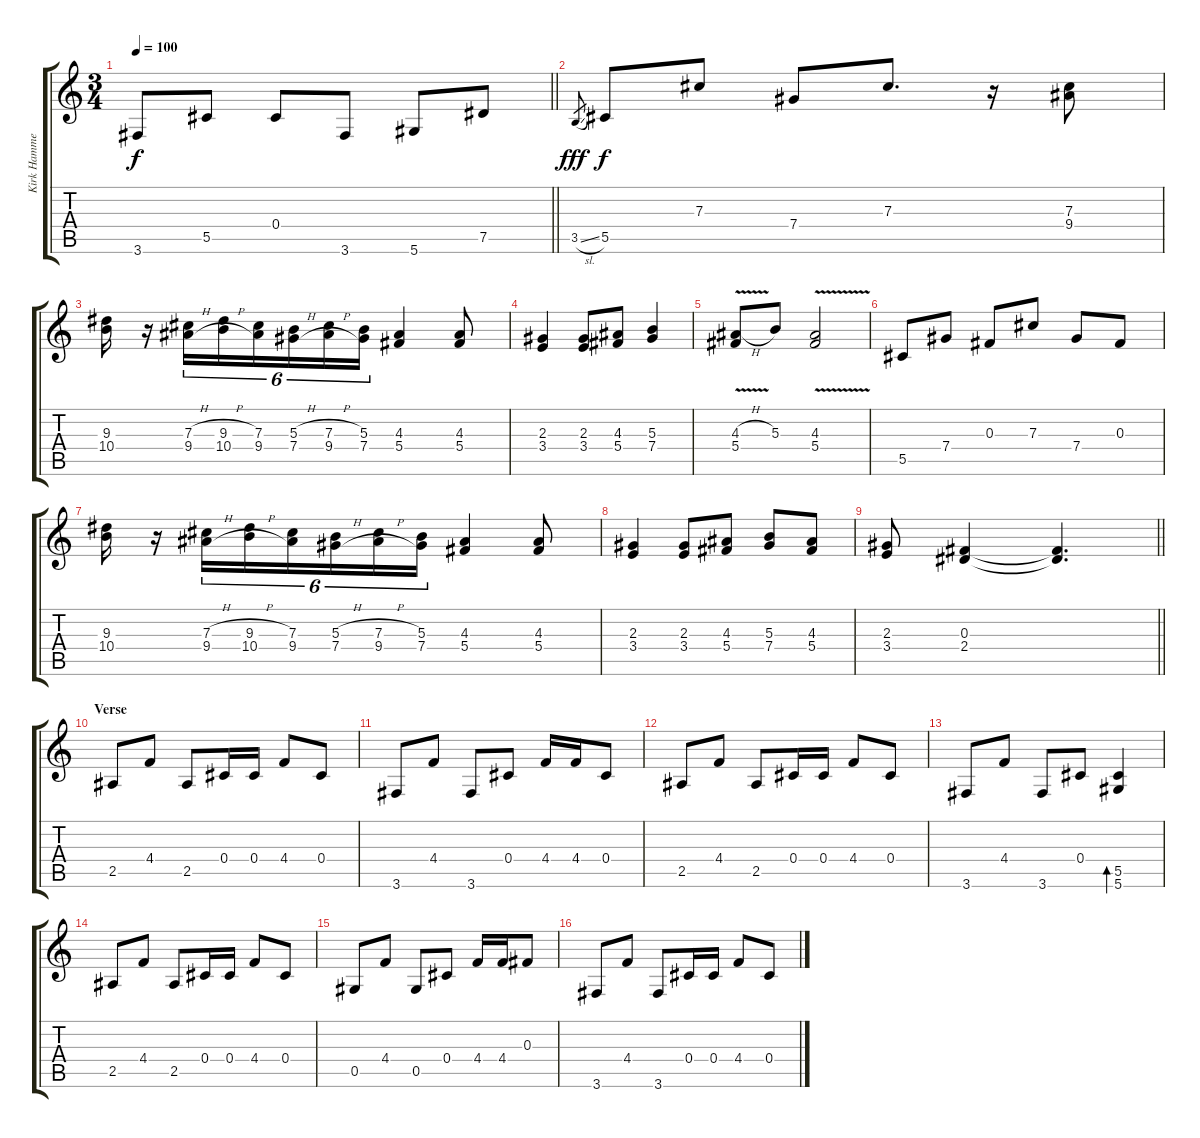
\track ("Kirk Hammett" "Kirk Hamme") {instrument electricguitarjazz}
\staff {score tabs}
\tuning (Eb4 Bb3 Gb3 Db3 Ab2 Eb2) {hide}
\ts (3 4)
\tempo 100
\clef g2
\barLineRight lightlight
\ks c
3.6.8{dy f} 5.5.8 0.4.8 3.6.8 5.6.8 7.5.8 |
3.5{sl}.8{gr dy fff} 5.5.8{dy f} 7.3.8 7.4.8 7.3.8{d} r.16 (7.3 9.4).8 |
(9.3 10.4).16 r.16 (7.3{h} 9.4{h}).16{tu (6 4)} (9.3{h} 10.4{h}).16{tu (6 4)} (7.3 9.4).16{tu (6 4)} (5.3{h} 7.4{h}).16{tu (6 4)} (7.3{h} 9.4{h}).16{tu (6 4)} (5.3 7.4).16{tu (6 4)} (4.3 5.4).4 (4.3 5.4).8 |
(2.3 3.4).4 (2.3 3.4).8 (4.3 5.4).8 (5.3 7.4).4 |
(4.3{h} 5.4{v}).8 5.3.8 (4.3{v} 5.4).2 |
5.5.8 7.4.8 0.3.8 7.3.8 7.4.8 0.3.8 |
(9.3 10.4).16 r.16 (7.3{h} 9.4{h}).16{tu (6 4)} (9.3{h} 10.4{h}).16{tu (6 4)} (7.3 9.4).16{tu (6 4)} (5.3{h} 7.4{h}).16{tu (6 4)} (7.3{h} 9.4{h}).16{tu (6 4)} (5.3 7.4).16{tu (6 4)} (4.3 5.4).4 (4.3 5.4).8 |
(2.3 3.4).4 (2.3 3.4).8 (4.3 5.4).8 (5.3 7.4).8 (4.3 5.4).8 |
\barLineRight lightlight
(2.3 3.4).8 (0.3 2.4).4 (0.3{t} 2.4{t}).4{d} |
\section ("" "Verse")
2.5.8 4.4.8 2.5.8 0.4.16 0.4.16 4.4.8 0.4.8 |
3.6.8 4.4.8 3.6.8 0.4.8 4.4.16 4.4.16 0.4.8 |
2.5.8 4.4.8 2.5.8 0.4.16 0.4.16 4.4.8 0.4.8 |
3.6.8 4.4.8 3.6.8 0.4.8 (5.5 5.6).4{bd 240} |
2.5.8 4.4.8 2.5.8 0.4.16 0.4.16 4.4.8 0.4.8 |
0.5.8 4.4.8 0.5.8 0.4.8 4.4.16 4.4.16 0.3.8 |
3.6.8 4.4.8 3.6.8 0.4.16 0.4.16 4.4.8 0.4.8
